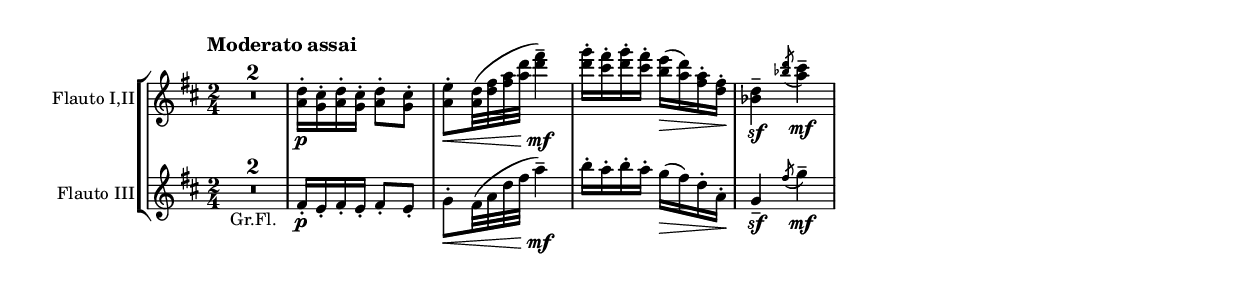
\version "2.12.0"
#(set-global-staff-size 15)
\paper {
  line-width = 16\cm
  indent = 0\cm
}

% NR 2.whatever  Wind

\header {
  lsrtags = "headwords"
  texidoc = ""
  doctitle = "headword"
}

% Tchaikovsky
% Nutcracker Suite, VII Dance of the Merlitons
\score {
  \new StaffGroup <<
    \new Staff \relative c'' {
      \set Staff.instrumentName = "Flauto I,II"
      \once \override Score.RehearsalMark #'self-alignment-X = #-1
      \once \override Score.RehearsalMark #'break-align-symbols =
#'(time-signature)
      \once \override Score.TimeSignature
#'break-align-anchor-alignment = #LEFT
      \once \override Score.RehearsalMark #'padding = #4
      \mark \markup \large \bold {Moderato assai}
      \key d \major
      \time 2/4
      \compressFullBarRests
      R2*2
      <d a>16-.\p <cis g>-. <d a>-. <cis g>-. <d a>8-. <cis g>-.
      <e a,>-.\< <d a>32( <fis d> <a fis> <d a> <fis d>4--)\mf
      <g d>16-. <fis cis>-. <g d>-. <fis cis>-.
        <e b>(\> <d a>) <a fis>-. <fis d>-.\!
      <d bes>4--\sf \acciaccatura {<d' bes>8} <cis a>4--\mf
    }
    \new Staff \relative c' {
      \set Staff.instrumentName = "Flauto III"
      \key d \major
      \time 2/4
      \compressFullBarRests
      R2*2_\markup{Gr.Fl.}
      fis16-.\p e-. fis-. e-. fis8-. e-.
      g8-.\< fis32( a d fis a4--)\mf
      b16-. a-. b-. a-. g(\> fis) d-. a-.\!
      g4--\sf \acciaccatura fis'8 g4--\mf
    }
  >>
}

